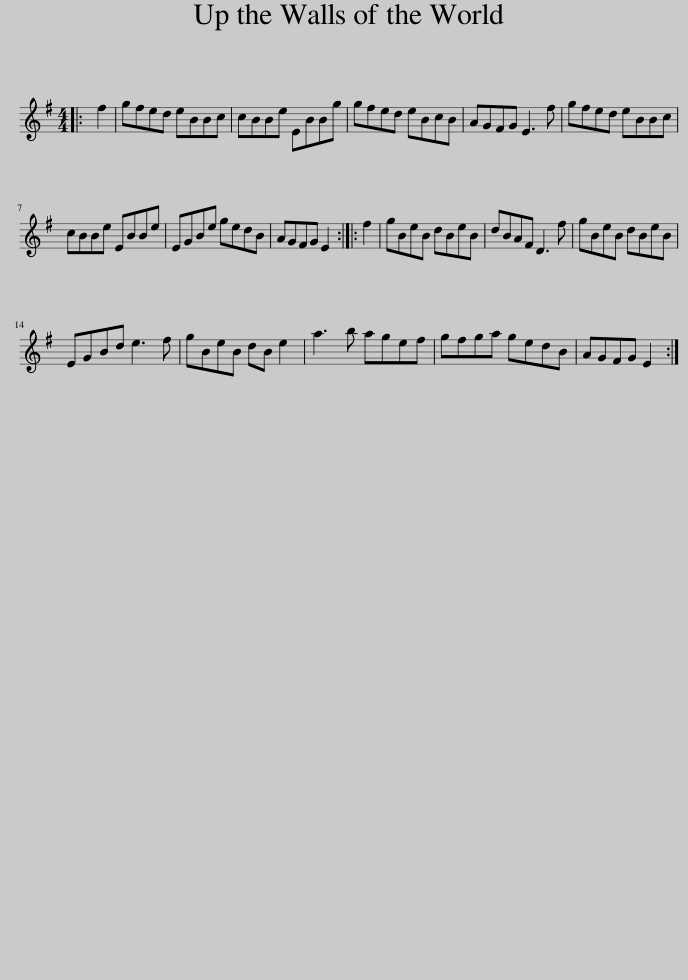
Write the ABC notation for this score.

X:1
L:1/8
M:4/4
I:linebreak $
K:Emin
V:1 treble
V:1
|: f2 | gfed eBBc | cBBe EBBg | gfed eBcB | AGFG E3 f | %5
 gfed eBBc |$ cBBe EBBe | EGBe gedB | AGFG E2 :: f2 | %10
 gBeB dBeB | dBAF D3 f | gBeB dBeB |$ EGBd e3 f | gBeB dB e2 | %15
 a3 b agef | gfga gedB | AGFG E2 :| %18
